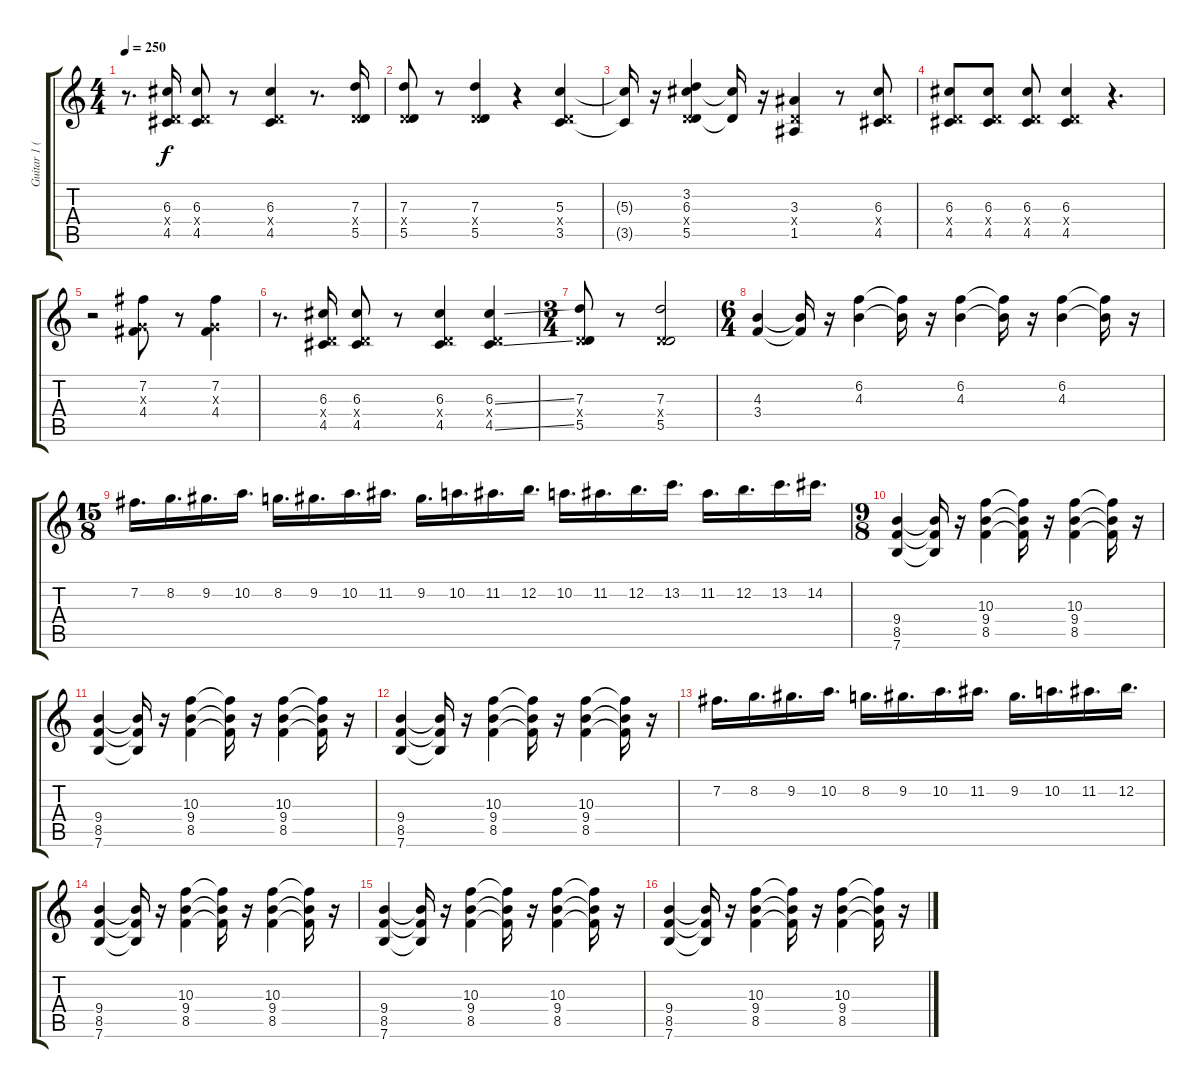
\track ("Guitar 1 (right)" "Guitar 1 (") {instrument distortionguitar}
\staff {score tabs}
\tuning (E4 B3 G3 D3 A2 E2) {hide}
\ts (4 4)
\tempo 250
\clef g2
\ks c
r.8{d dy f} (6.3 0.4{x} 4.5).16 (6.3 0.4{x} 4.5).8 r.8 (6.3 0.4{x} 4.5).4 r.8{d} (7.3 0.4{x} 5.5).16 |
(7.3 0.4{x} 5.5).8 r.8 (7.3 0.4{x} 5.5).4 r.4 (5.3 0.4{x} 3.5).4 |
(5.3{t} 3.5{t}).16 r.16 (3.2 6.3 0.4{x} 5.5).4 (6.3{t} 5.5{t}).16 r.16 (3.3 0.4{x} 1.5).4 r.8 (6.3 0.4{x} 4.5).8 |
(6.3 0.4{x} 4.5).8 (6.3 0.4{x} 4.5).8 (6.3 0.4{x} 4.5).8 (6.3 0.4{x} 4.5).4 r.4{d} |
r.2 (7.2 0.3{x} 4.4).8 r.8 (7.2 0.3{x} 4.4).4 |
r.8{d} (6.3 0.4{x} 4.5).16 (6.3 0.4{x} 4.5).8 r.8 (6.3 0.4{x} 4.5).4 (6.3{ss} 0.4{x} 4.5{ss}).4 |
\ts (3 4)
(7.3 0.4{x} 5.5).8 r.8 (7.3 0.4{x} 5.5).2 |
\ts (6 4)
(4.3 3.4).4 (4.3{t} 3.4{t}).16 r.16 (6.2 4.3).4 (6.2{t} 4.3{t}).16 r.16 (6.2 4.3).4 (6.2{t} 4.3{t}).16 r.16 (6.2 4.3).4 (6.2{t} 4.3{t}).16 r.16 |
\ts (15 8)
7.2.16{d} 8.2.16{d} 9.2.16{d} 10.2.16{d} 8.2.16{d} 9.2.16{d} 10.2.16{d} 11.2.16{d} 9.2.16{d} 10.2.16{d} 11.2.16{d} 12.2.16{d} 10.2.16{d} 11.2.16{d} 12.2.16{d} 13.2.16{d} 11.2.16{d} 12.2.16{d} 13.2.16{d} 14.2.16{d} |
\ts (9 8)
(9.4 8.5 7.6).4 (9.4{t} 8.5{t} 7.6{t}).16 r.16 (10.3 9.4 8.5).4 (10.3{t} 9.4{t} 8.5{t}).16 r.16 (10.3 9.4 8.5).4 (10.3{t} 9.4{t} 8.5{t}).16 r.16 |
(9.4 8.5 7.6).4 (9.4{t} 8.5{t} 7.6{t}).16 r.16 (10.3 9.4 8.5).4 (10.3{t} 9.4{t} 8.5{t}).16 r.16 (10.3 9.4 8.5).4 (10.3{t} 9.4{t} 8.5{t}).16 r.16 |
(9.4 8.5 7.6).4 (9.4{t} 8.5{t} 7.6{t}).16 r.16 (10.3 9.4 8.5).4 (10.3{t} 9.4{t} 8.5{t}).16 r.16 (10.3 9.4 8.5).4 (10.3{t} 9.4{t} 8.5{t}).16 r.16 |
7.2.16{d} 8.2.16{d} 9.2.16{d} 10.2.16{d} 8.2.16{d} 9.2.16{d} 10.2.16{d} 11.2.16{d} 9.2.16{d} 10.2.16{d} 11.2.16{d} 12.2.16{d} |
(9.4 8.5 7.6).4 (9.4{t} 8.5{t} 7.6{t}).16 r.16 (10.3 9.4 8.5).4 (10.3{t} 9.4{t} 8.5{t}).16 r.16 (10.3 9.4 8.5).4 (10.3{t} 9.4{t} 8.5{t}).16 r.16 |
(9.4 8.5 7.6).4 (9.4{t} 8.5{t} 7.6{t}).16 r.16 (10.3 9.4 8.5).4 (10.3{t} 9.4{t} 8.5{t}).16 r.16 (10.3 9.4 8.5).4 (10.3{t} 9.4{t} 8.5{t}).16 r.16 |
(9.4 8.5 7.6).4 (9.4{t} 8.5{t} 7.6{t}).16 r.16 (10.3 9.4 8.5).4 (10.3{t} 9.4{t} 8.5{t}).16 r.16 (10.3 9.4 8.5).4 (10.3{t} 9.4{t} 8.5{t}).16 r.16
